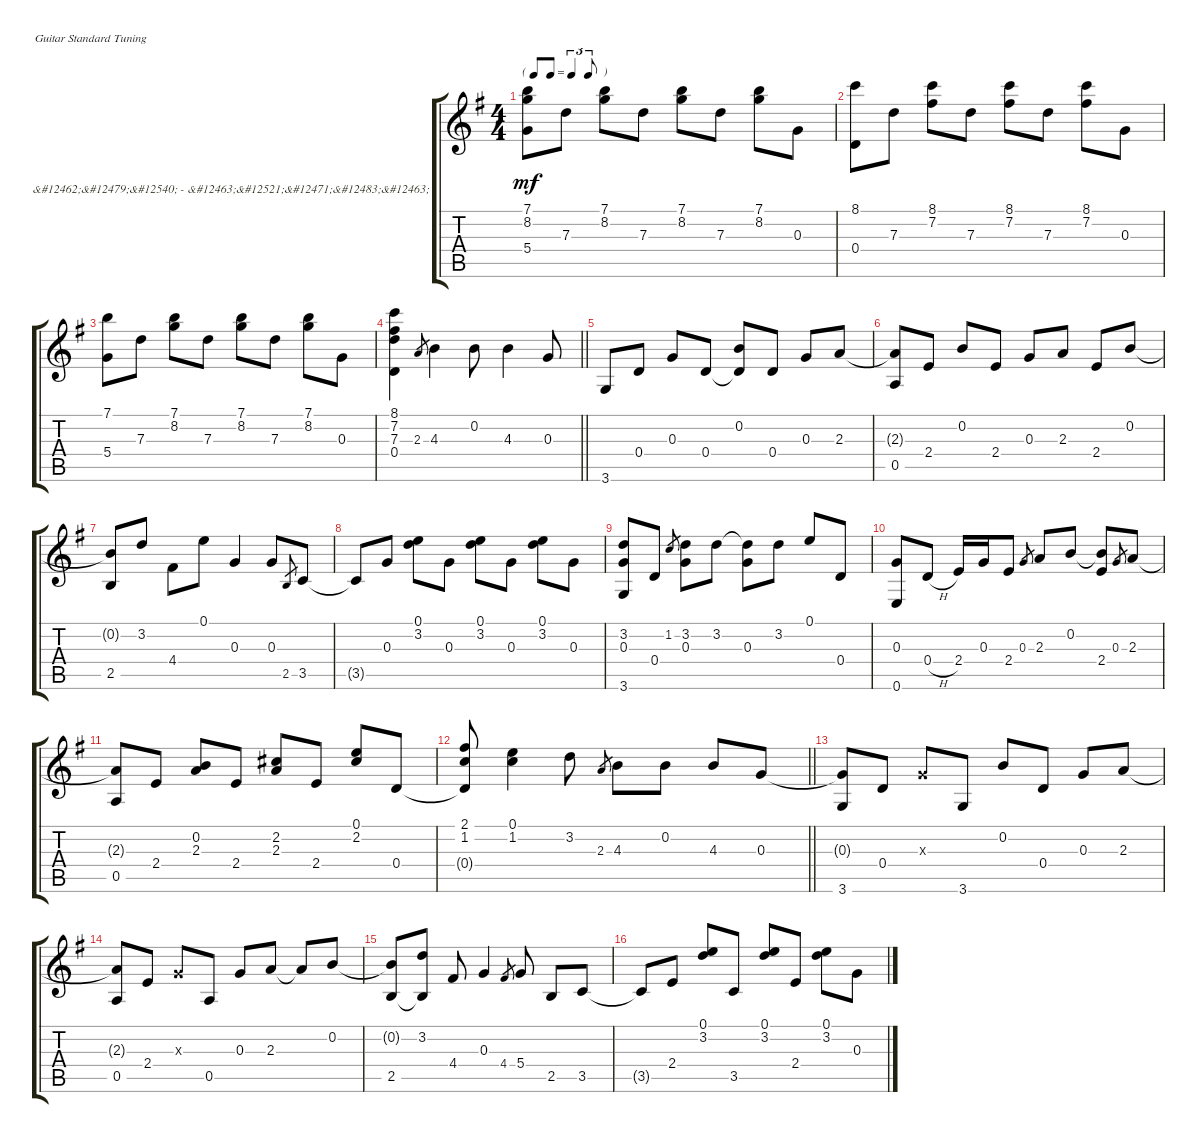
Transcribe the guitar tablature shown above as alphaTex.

\defaultSystemsLayout 4
\bracketExtendMode groupsimilarinstruments
\firstSystemTrackNameOrientation horizontal
\otherSystemsTrackNameOrientation horizontal
\track ("&#12462;&#12479;&#12540; - &#12463;&#12521;&#12471;&#12483;&#12463;" "&#12462;&#12479;&#12540; - &#12463;&#12521;&#12471;&#12483;&#12463;") {instrument acousticguitarnylon}
\staff {score tabs}
\tuning (E4 B3 G3 D3 A2 E2)
\ts (4 4)
\tf triplet8th
\tempo (120 hide)
\clef g2
\ks g
(5.4 8.2 7.1).8{dy mf instrument acousticguitarnylon} 7.3.8 (8.2 7.1).8 7.3.8 (8.2 7.1).8 7.3.8 (8.2 7.1).8 0.3.8 |
(0.4 8.1).8 7.3.8 (7.2 8.1).8 7.3.8 (7.2 8.1).8 7.3.8 (7.2 8.1).8 0.3.8 |
(5.4 7.1).8 7.3.8 (8.2 7.1).8 7.3.8 (8.2 7.1).8 7.3.8 (8.2 7.1).8 0.3.8 |
\barLineRight lightlight
(0.4 7.3 7.2 8.1).4 2.3.8{gr} 4.3.4 0.2.8 4.3.4 0.3.8 |
3.6.8 0.4.8 0.3.8 0.4.8 (0.4{t} 0.2).8 0.4.8 0.3.8 2.3.8 |
(0.5 2.3{t}).8 2.4.8 0.2.8 2.4.8 0.3.8 2.3.8 2.4.8 0.2.8 |
(2.5 0.2{t}).8 3.2.8 4.4.8 0.1.8 0.3.4 0.3.8 2.5.8{gr} 3.5.8 |
3.5{t}.8 0.3.8 (3.2 0.1).8 0.3.8 (3.2 0.1).8 0.3.8 (3.2 0.1).8 0.3.8 |
(3.6 0.3 3.2).8 0.4.8 1.2.8{gr} (0.3 3.2).8 3.2.8 (0.3 3.2{t}).8 3.2.8 0.1.8 0.4.8 |
(0.6 0.3).8 0.4{h}.8 2.4.16 0.3.16 2.4.8 0.3.8{gr} 2.3.8 0.2.8 (2.4 0.2{t}).8 0.3.8{gr} 2.3.8 |
(0.5 2.3{t}).8 2.4.8 (2.3 0.2).8 2.4.8 (2.3 2.2).8 2.4.8 (2.2 0.1).8 0.4.8 |
\barLineRight lightlight
(0.4{t} 1.2 2.1).8 (1.2 0.1).4 3.2.8 2.3.8{gr} 4.3.8 0.2.8 4.3.8 0.3.8 |
(3.6 0.3{t}).8 0.4.8 0.3{x}.8 3.6.8 0.2.8 0.4.8 0.3.8 2.3.8 |
(0.5 2.3{t}).8 2.4.8 0.3{x}.8 0.5.8 0.3.8 2.3.8 2.3{t}.8 0.2.8 |
(2.5 0.2{t}).8 (2.5{t} 3.2).8 4.4.8 0.3.4 4.4.8{gr} 5.4.8 2.5.8 3.5.8 |
3.5{t}.8 2.4.8 (3.2 0.1).8 3.5.8 (3.2 0.1).8 2.4.8 (3.2 0.1).8 0.3.8
